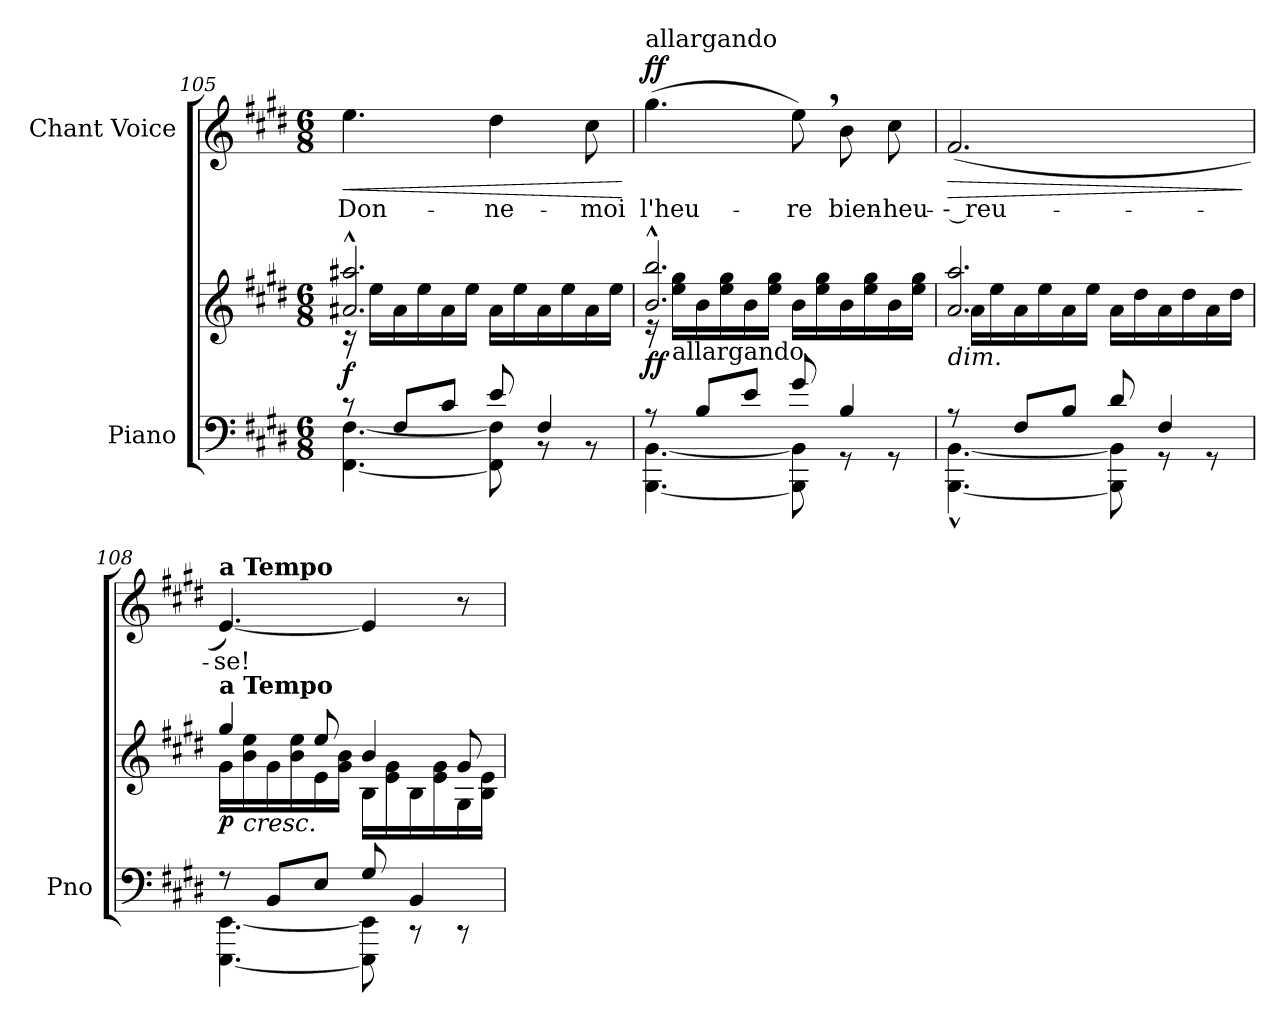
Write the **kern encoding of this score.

**kern	**kern	**dynam	**kern	**text	**dynam
*part2	*part2	*part2	*part1	*part1	*part1
*staff3	*staff2	*staff2/3	*staff1	*staff1	*staff1
*I"Piano	*	*	*I"Chant Voice	*	*
*I'Pno	*	*	*	*	*
!!LO:LB:g=z
*clefF4	*clefG2	*	*clefG2	*	*
*k[f#c#g#d#]	*k[f#c#g#d#]	*	*k[f#c#g#d#]	*	*
*M6/8	*M6/8	*	*M6/8	*	*
=105	=105	=105	=105	=105	=105
*^	*^	*	*	*	*
!	!	!	!	!LO:DY:b	!	!LO:LY:b	!LO:HP:b
!	!	!	!	!	!	!	!LO:DY:n=1:a
!	!	!	!	!	!	!	!LO:DY:n=2:a
8r	[4.FF#\ [4.F#\	2.a#X/^^ 2.aa#X/^^	16r	f	4.ee\	Don-	< other-dynamics f
.	.	.	16ee\LL	.	.	.	.
8F#/L	.	.	16a#\	.	.	.	.
.	.	.	16ee\	.	.	.	.
8c#/J	.	.	16a#\	.	.	.	.
.	.	.	16ee\JJ	.	.	.	.
!	!	!	!	!	!	!LO:LY:b	!
8e/	8FF#\] 8F#\]	.	16a#\LL	.	4dd#\	-ne-	.
.	.	.	16ee\	.	.	.	.
4F#/	8r	.	16a#\	.	.	.	.
.	.	.	16ee\	.	.	.	.
!	!	!	!	!	!	!LO:LY:b	!
.	8r	.	16a#\	.	8cc#\	-moi	.
.	.	.	16ee\JJ	.	.	.	.
*v	*v	*	*	*	*	*	*
*	*v	*v	*	*	*	*
.	.	.	.	.	[
=106	=106	=106	=106	=106	=106
*^	*^	*	*	*	*
!	!	!	!	!	!LO:TX:a:t=allargando	!	!
!	!	!	!	!LO:DY:b	!	!LO:LY:b	!LO:DY:a
8r	[4.BBB\ [4.BB\	2.b/^^ 2.bb/^^	16r	ff	(4.gg#\	l'heu-	ff
!	!	!	!LO:TX:b:t=allargando	!	!	!	!
.	.	.	16ee\ 16gg#\LL	.	.	.	.
8B/L	.	.	16b\	.	.	.	.
.	.	.	16ee\ 16gg#\	.	.	.	.
8e/J	.	.	16b\	.	.	.	.
.	.	.	16ee\ 16gg#\JJ	.	.	.	.
!	!	!	!	!	!	!LO:LY:b	!
8g#/	8BBB\] 8BB\]	.	16b\LL	.	8ee,\)	-re	.
.	.	.	16ee\ 16gg#\	.	.	.	.
!	!	!	!	!	!	!LO:LY:b	!
4B/	8r	.	16b\	.	8b\	bien-	.
.	.	.	16ee\ 16gg#\	.	.	.	.
!	!	!	!	!	!	!LO:LY:b	!
.	8r	.	16b\	.	8cc#\	-heu-	.
.	.	.	16ee\ 16gg#\JJ	.	.	.	.
!!LO:LB:g=z
=107	=107	=107	=107	=107	=107	=107	=107
!	!	!LO:TX:b:i:t=dim.	!	!	!	!	!
!	!	!	!	!	!	!LO:LY:b	!LO:HP:b
8r	[4.BBB\^^ [4.BB\^^	2.a/ 2.aa/	16a\LL	.	(2.f#/	-- reu-	>
.	.	.	16ee\	.	.	.	.
8F#/L	.	.	16a\	.	.	.	.
.	.	.	16ee\	.	.	.	.
8B/J	.	.	16a\	.	.	.	.
.	.	.	16ee\JJ	.	.	.	.
8d#/	8BBB\] 8BB\]	.	16a\LL	.	.	.	.
.	.	.	16dd#\	.	.	.	.
4F#/	8r	.	16a\	.	.	.	.
.	.	.	16dd#\	.	.	.	.
.	8r	.	16a\	.	.	.	.
.	.	.	16dd#\JJ	.	.	.	.
*v	*v	*	*	*	*	*	*
*	*v	*v	*	*	*	*
.	.	.	.	.	]
=108	=108	=108	=108	=108	=108
*^	*^	*	*	*	*
!	!	!	!	!	!LO:TX:a:B:t=a Tempo	!	!
!	!	!LO:TX:a:B:t=a Tempo	!	!	!	!	!
!	!	!	!	!LO:DY:b	!	!LO:LY:b	!
8r	[4.EEE\ [4.EE\	4gg#/	16g#\LL	p	[4.e/)	-se!	.
!	!	!	!LO:TX:b:i:t=cresc.	!	!	!	!
.	.	.	16b\ 16ee\	.	.	.	.
8BB/L	.	.	16g#\	.	.	.	.
.	.	.	16b\ 16ee\	.	.	.	.
8E/J	.	8ee/	16e\	.	.	.	.
.	.	.	16g#\ 16b\JJ	.	.	.	.
8G#/	8EEE\] 8EE\]	4b/	16B\LL	.	4e/]	.	.
.	.	.	16e\ 16g#\	.	.	.	.
4BB/	8r	.	16B\	.	.	.	.
.	.	.	16e\ 16g#\	.	.	.	.
.	8r	8g#/	16G#\	.	8r	.	.
.	.	.	16B\ 16e\JJ	.	.	.	.
*v	*v	*	*	*	*	*	*
*	*v	*v	*	*	*	*
=	=	=	=	=	=
*-	*-	*-	*-	*-	*-
